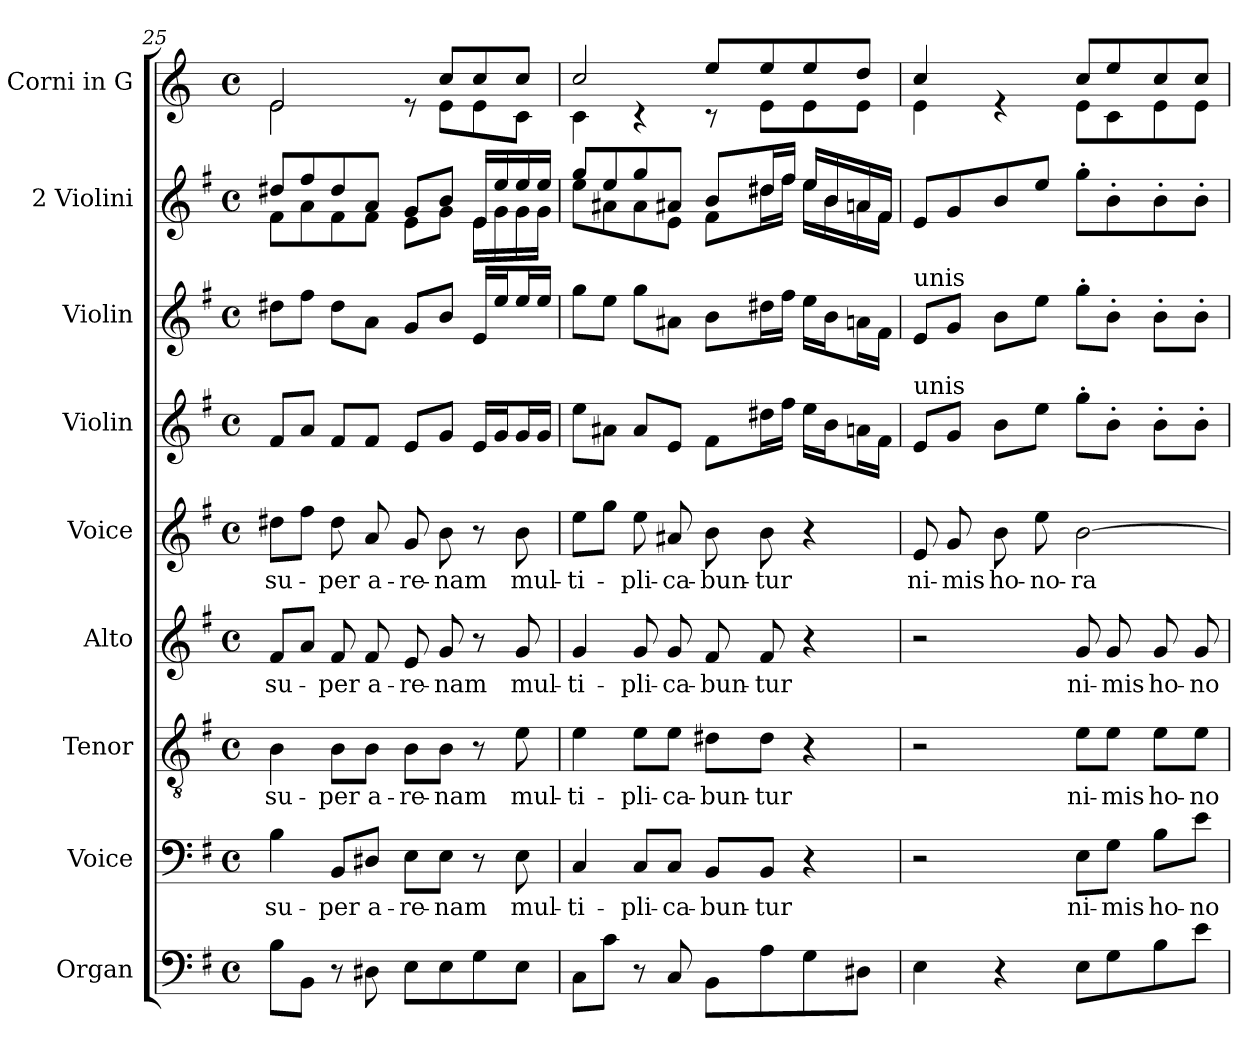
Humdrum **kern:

**kern	**kern	**text	**kern	**text	**kern	**text	**kern	**text	**kern	**kern	**kern	**kern
*part9	*part8	*part8	*part7	*part7	*part6	*part6	*part5	*part5	*part4	*part3	*part2	*part1
*staff9	*staff8	*staff8	*staff7	*staff7	*staff6	*staff6	*staff5	*staff5	*staff4	*staff3	*staff2	*staff1
*I"Organ	*I"Voice	*	*I"Tenor	*	*I"Alto	*	*I"Voice	*	*I"Violin	*I"Violin	*I"2 Violini	*I"Corni in G
*	*	*	*	*	*	*	*	*	*I'Vln.	*I'Vln.	*I'V	*I'C
!!LO:LB:g=z
*clefF4	*clefF4	*	*clefGv2	*	*clefG2	*	*clefG2	*	*clefG2	*clefG2	*clefG2	*clefG2
*	*	*	*	*	*	*	*	*	*	*	*	*ITrd3c5
*k[f#]	*k[f#]	*	*k[f#]	*	*k[f#]	*	*k[f#]	*	*k[f#]	*k[f#]	*k[f#]	*k[f#]
*M4/4	*M4/4	*	*M4/4	*	*M4/4	*	*M4/4	*	*M4/4	*M4/4	*M4/4	*M4/4
*met(c)	*met(c)	*	*met(c)	*	*met(c)	*	*met(c)	*	*met(c)	*met(c)	*met(c)	*met(c)
=25	=25	=25	=25	=25	=25	=25	=25	=25	=25	=25	=25	=25
!	!	!LO:LY:b	!	!LO:LY:b	!	!LO:LY:b	!	!LO:LY:b	!	!	!	!
*	*	*	*	*	*	*	*	*	*	*	*^	*^
8B\L	4B\	su-	4B\	su-	8f#/L	-su-	8dd#X\L	su-	8f#/L	8dd#X\L	8dd#X/L	8f#\L	2B/	2B\
8BB\J	.	.	.	.	8a/J	.	8ff#\J	.	8a/J	8ff#\J	8ff#/	8a\	.	.
!	!	!LO:LY:b	!	!LO:LY:b	!	!LO:LY:b	!	!LO:LY:b	!	!	!	!	!	!
8r	8BB/L	-per	8B\L	-per	8f#/	-per	8dd#\	-per	8f#/L	8dd#\L	8dd#/	8f#\	.	.
!	!	!LO:LY:b	!	!LO:LY:b	!	!LO:LY:b	!	!LO:LY:b	!	!	!	!	!	!
8D#X\	8D#X/J	a-	8B\J	a-	8f#/	a-	8a/	a-	8f#/J	8a\J	8a/J	8f#\J	.	.
!	!	!LO:LY:b	!	!LO:LY:b	!	!LO:LY:b	!	!LO:LY:b	!	!	!	!	!	!
8E\L	8E\L	-re-	8B\L	-re-	8e/	-re-	8g/	-re-	8e/L	8g/L	8g/L	8e\L	8re	8ryy
!	!	!LO:LY:b	!	!LO:LY:b	!	!LO:LY:b	!	!LO:LY:b	!	!	!	!	!	!
8E\	8E\J	-nam	8B\J	-nam	8g/	-nam	8b\	-nam	8g/J	8b/J	8b/J	8g\J	8g/L	8B\L
8G\	8r	.	8r	.	8r	.	8r	.	16e/LL	16e/LL	16e/LL	16e\LL	8g/	8B\
.	.	.	.	.	.	.	.	.	16g/J	16ee/J	16ee/	16g\	.	.
!	!	!LO:LY:b	!	!LO:LY:b	!	!LO:LY:b	!	!LO:LY:b	!	!	!	!	!	!
8E\J	8E\	mul-	8e\	mul-	8g/	mul-	8b\	mul-	16g/L	16ee/L	16ee/	16g\	8g/J	8G\J
.	.	.	.	.	.	.	.	.	16g/JJ	16ee/JJ	16ee/JJ	16g\JJ	.	.
=26	=26	=26	=26	=26	=26	=26	=26	=26	=26	=26	=26	=26	=26	=26
!	!	!LO:LY:b	!	!LO:LY:b	!	!LO:LY:b	!	!LO:LY:b	!	!	!	!	!	!
8C\L	4C/	-ti-	4e\	-ti-	4g/	-ti-	8ee\L	-ti-	8ee\L	8gg\L	8gg/L	8ee\L	2g/	4G\
8c\J	.	.	.	.	.	.	8gg\J	.	8a#X\J	8ee\J	8ee/	8a#X\	.	.
!	!	!LO:LY:b	!	!LO:LY:b	!	!LO:LY:b	!	!LO:LY:b	!	!	!	!	!	!
8r	8C/L	-pli-	8e\L	-pli-	8g/	-pli-	8ee\	-pli-	8a#/L	8gg\L	8gg/	8a#\	.	4r
!	!	!LO:LY:b	!	!LO:LY:b	!	!LO:LY:b	!	!LO:LY:b	!	!	!	!	!	!
8C/	8C/J	-ca-	8e\J	-ca-	8g/	-ca-	8a#X/	-ca-	8e/J	8a#X\J	8a#X/J	8e\J	.	.
!	!	!LO:LY:b	!	!LO:LY:b	!	!LO:LY:b	!	!LO:LY:b	!	!	!	!	!	!
8BB\L	8BB/L	-bun-	8d#X\L	-bun-	8f#/	-bun-	8b\	-bun-	8f#\L	8b\L	8b/L	8f#\L	8b/L	8r
!	!	!LO:LY:b	!	!LO:LY:b	!	!LO:LY:b	!	!LO:LY:b	!	!	!	!	!	!
8A\	8BB/J	-tur	8d#\J	-tur	8f#/	-tur	8b\	-tur	16dd#X\L	16dd#X\L	16dd#X/L	16dd#\L	8b/	8B\L
.	.	.	.	.	.	.	.	.	16ff#\JJ	16ff#\JJ	16ff#/JJ	16ff#\JJ	.	.
8G\	4r	.	4r	.	4r	.	4r	.	16ee\LL	16ee\LL	16ee/LL	16ee\LL	8b/	8B\
.	.	.	.	.	.	.	.	.	16b\J	16b\J	16b/	16b\	.	.
8D#X\J	.	.	.	.	.	.	.	.	16an\L	16an\L	16an/	16a\	8a/J	8B\J
.	.	.	.	.	.	.	.	.	16f#\JJ	16f#\JJ	16f#/JJ	16f#\JJ	.	.
=27	=27	=27	=27	=27	=27	=27	=27	=27	=27	=27	=27	=27	=27	=27
!	!	!	!	!	!	!	!	!	!	!	!LO:TX:a:t=unis	!	!	!
!	!	!	!	!	!	!	!	!	!	!LO:TX:a:t=unis	!	!	!	!
!	!	!	!	!	!	!	!	!	!LO:TX:a:t=unis	!	!	!	!	!
!	!	!	!	!	!	!	!	!LO:LY:b	!	!	!	!	!	!
*	*	*	*	*	*	*	*	*	*	*	*v	*v	*	*
4E\	2r	.	2r	.	2r	.	8e/	ni-	8e/L	8e/L	8e/L	4g/	4B\
!	!	!	!	!	!	!	!	!LO:LY:b	!	!	!	!	!
.	.	.	.	.	.	.	8g/	-mis	8g/J	8g/J	8g/	.	.
!	!	!	!	!	!	!	!	!LO:LY:b	!	!	!	!	!
4r	.	.	.	.	.	.	8b\	ho-	8b\L	8b\L	8b/	4re	4ryy
!	!	!	!	!	!	!	!	!LO:LY:b	!	!	!	!	!
.	.	.	.	.	.	.	8ee\	-no-	8ee\J	8ee\J	8ee/J	.	.
!	!	!LO:LY:b	!	!LO:LY:b	!	!LO:LY:b	!	!LO:LY:b	!	!	!	!	!
8E\L	8E\L	ni-	8e\L	ni-	8g/	ni-	[2b\	-ra-	8gg'\L	8gg'\L	8gg'\L	8g/L	8B\L
!	!	!LO:LY:b	!	!LO:LY:b	!	!LO:LY:b	!	!	!	!	!	!	!
8G\	8G\J	-mis	8e\J	-mis	8g/	-mis	.	.	8b'\J	8b'\J	8b'\	8b/	8G\
!	!	!LO:LY:b	!	!LO:LY:b	!	!LO:LY:b	!	!	!	!	!	!	!
8B\	8B\L	ho-	8e\L	ho-	8g/	ho-	.	.	8b'\L	8b'\L	8b'\	8g/	8B\
!	!	!LO:LY:b	!	!LO:LY:b	!	!LO:LY:b	!	!	!	!	!	!	!
8e\J	8e\J	-no-	8e\J	-no-	8g/	-no-	.	.	8b'\J	8b'\J	8b'\J	8g/J	8B\J
*	*	*	*	*	*	*	*	*	*	*	*	*v	*v
=	=	=	=	=	=	=	=	=	=	=	=	=
*-	*-	*-	*-	*-	*-	*-	*-	*-	*-	*-	*-	*-
